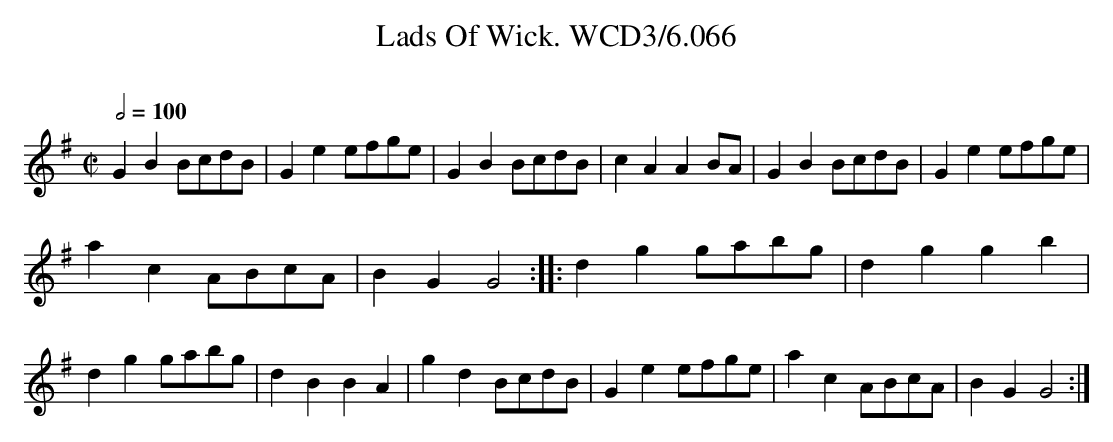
X:1
T:Lads Of Wick. WCD3/6.066
O:
M:C|
L:1/8
Q:1/2=100
K:G
G2 B2 BcdB|G2 e2 efge|G2 B2 BcdB|c2 A2 A2 BA|G2 B2 BcdB|G2 e2 efge|
a2 c2 ABcA|B2 G2 G4::d2 g2 gabg|d2 g2 g2 b2|
d2 g2 gabg|d2 B2 B2 A2|g2 d2 BcdB|G2 e2 efge|a2 c2 ABcA|B2 G2 G4:|
